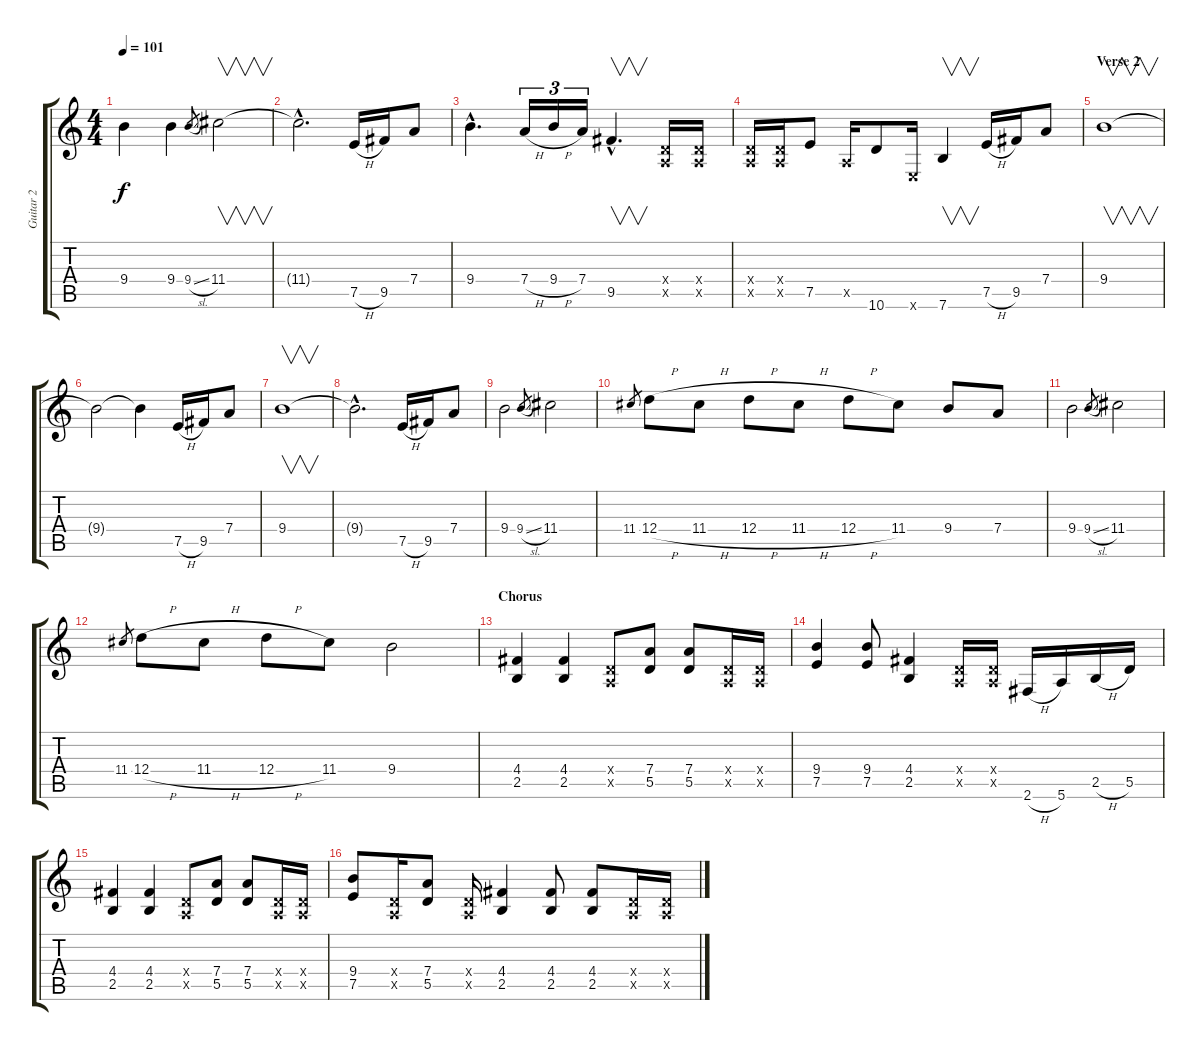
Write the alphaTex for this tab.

\track ("Guitar 2" "Guitar 2") {instrument overdrivenguitar}
\staff {score tabs}
\tuning (E4 B3 G3 D3 A2 E2) {hide}
\ts (4 4)
\tempo 101
\clef g2
\ks c
9.4.4{dy f} 9.4.4 9.4{sl}.8{gr} 11.4.2{v} |
11.4{hac t}.2{d} 7.5{h}.16 9.5.16 7.4.8 |
9.4{hac}.4{d} 7.4{h}.16{tu (3 2)} 9.4{h}.16{tu (3 2)} 7.4.16{tu (3 2)} 9.5{hac}.4{v d} (0.4{x} 0.5{x}).16 (0.4{x} 0.5{x}).16 |
(0.4{x} 0.5{x}).16 (0.4{x} 0.5{x}).16 7.5.8 0.5{x}.16 10.6.8 0.6{x}.16 7.6.4{v} 7.5{h}.16 9.5.16 7.4.8 |
\section ("" "Verse 2")
9.4.1{v volume 0} |
9.4{t}.2 9.4{t}.4 7.5{h}.16{volume 9} 9.5.16 7.4.8 |
9.4.1{v volume 0} |
9.4{hac t}.2{d} 7.5{h}.16{volume 9 instrument overdrivenguitar} 9.5.16 7.4.8 |
9.4.2 9.4{sl}.8{gr} 11.4.2 |
11.4.8{gr} 12.4{h}.8 11.4{h}.8 12.4{h}.8 11.4{h}.8 12.4{h}.8 11.4.8 9.4.8 7.4.8 |
9.4.2 9.4{sl}.8{gr} 11.4.2 |
11.4.8{gr} 12.4{h}.8 11.4{h}.8 12.4{h}.8 11.4.8 9.4.2 |
\section ("" "Chorus")
(4.4 2.5).4{volume 12} (4.4 2.5).4 (0.4{x} 0.5{x}).8 (7.4 5.5).8 (7.4 5.5).8 (0.4{x} 0.5{x}).16 (0.4{x} 0.5{x}).16 |
(9.4 7.5).4 (9.4 7.5).8 (4.4 2.5).4 (0.4{x} 0.5{x}).16 (0.4{x} 0.5{x}).16 2.6{h}.16 5.6.16 2.5{h}.16 5.5.16 |
(4.4 2.5).4 (4.4 2.5).4 (0.4{x} 0.5{x}).8 (7.4 5.5).8 (7.4 5.5).8 (0.4{x} 0.5{x}).16 (0.4{x} 0.5{x}).16 |
(9.4 7.5).8 (0.4{x} 0.5{x}).16 (7.4 5.5).8 (0.4{x} 0.5{x}).16 (4.4 2.5).4 (4.4 2.5).8 (4.4 2.5).8 (0.4{x} 0.5{x}).16 (0.4{x} 0.5{x}).16
